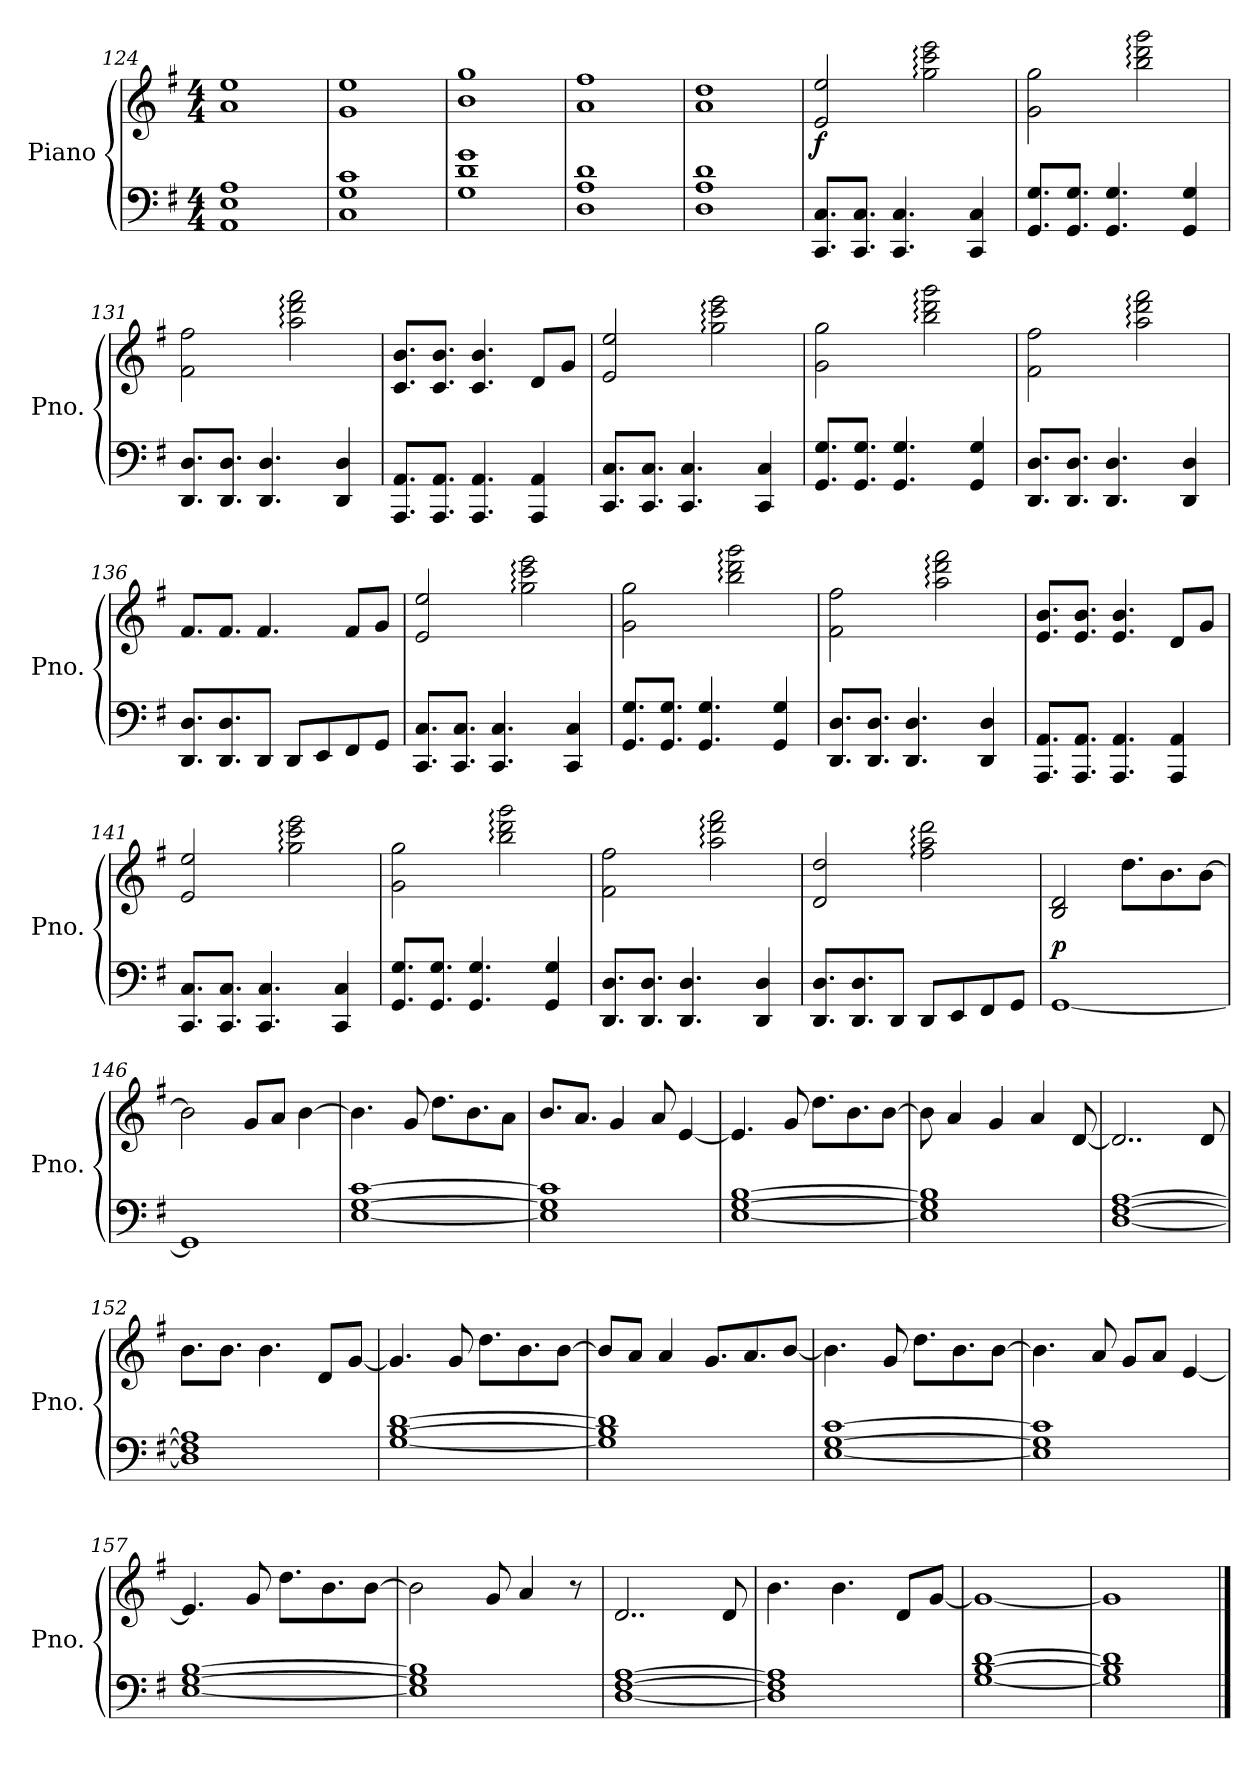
**kern	**kern	**dynam
*part1	*part1	*part1
*staff2	*staff1	*staff1/2
*I"Piano	*	*
*I'Pno.	*	*
*clefF4	*clefG2	*
*k[f#]	*k[f#]	*
*M4/4	*M4/4	*
=124	=124	=124
1AA 1E 1A	1a 1ee	.
=125	=125	=125
1C 1G 1c	1g 1ee	.
=126	=126	=126
1G 1d 1g	1b 1gg	.
=127	=127	=127
1D 1A 1d	1a 1ff#	.
=128	=128	=128
1D 1A 1d	1a 1dd	.
=129	=129	=129
!	!	!LO:DY:b
8.CC/ 8.C/L	2e/ 2ee/	f
8.CC/ 8.C/J	.	.
4.CC/ 4.C/	.	.
.	2gg\: 2ccc\: 2eee\:	.
4CC/ 4C/	.	.
=130	=130	=130
8.GG/ 8.G/L	2g\ 2gg\	.
8.GG/ 8.G/J	.	.
4.GG/ 4.G/	.	.
.	2bb\: 2ddd\: 2ggg\:	.
4GG/ 4G/	.	.
=131	=131	=131
8.DD/ 8.D/L	2f#\ 2ff#\	.
8.DD/ 8.D/J	.	.
4.DD/ 4.D/	.	.
.	2aa\: 2ddd\: 2fff#\:	.
4DD/ 4D/	.	.
!!LO:LB:g=z
=132	=132	=132
8.AAA/ 8.AA/L	8.c/ 8.b/L	.
8.AAA/ 8.AA/J	8.c/ 8.b/J	.
4.AAA/ 4.AA/	4.c/ 4.b/	.
4AAA/ 4AA/	8d/L	.
.	8g/J	.
=133	=133	=133
8.CC/ 8.C/L	2e/ 2ee/	.
8.CC/ 8.C/J	.	.
4.CC/ 4.C/	.	.
.	2gg\: 2ccc\: 2eee\:	.
4CC/ 4C/	.	.
=134	=134	=134
8.GG/ 8.G/L	2g\ 2gg\	.
8.GG/ 8.G/J	.	.
4.GG/ 4.G/	.	.
.	2bb\: 2ddd\: 2ggg\:	.
4GG/ 4G/	.	.
=135	=135	=135
8.DD/ 8.D/L	2f#\ 2ff#\	.
8.DD/ 8.D/J	.	.
4.DD/ 4.D/	.	.
.	2aa\: 2ddd\: 2fff#\:	.
4DD/ 4D/	.	.
=136	=136	=136
8.DD/ 8.D/L	8.f#/L	.
8.DD/ 8.D/	8.f#/J	.
8DD/J	4.f#/	.
8DD/L	.	.
8EE/	.	.
8FF#/	8f#/L	.
8GG/J	8g/J	.
=137	=137	=137
8.CC/ 8.C/L	2e/ 2ee/	.
8.CC/ 8.C/J	.	.
4.CC/ 4.C/	.	.
.	2gg\: 2ccc\: 2eee\:	.
4CC/ 4C/	.	.
!!LO:LB:g=z
=138	=138	=138
8.GG/ 8.G/L	2g\ 2gg\	.
8.GG/ 8.G/J	.	.
4.GG/ 4.G/	.	.
.	2bb\: 2ddd\: 2ggg\:	.
4GG/ 4G/	.	.
=139	=139	=139
8.DD/ 8.D/L	2f#\ 2ff#\	.
8.DD/ 8.D/J	.	.
4.DD/ 4.D/	.	.
.	2aa\: 2ddd\: 2fff#\:	.
4DD/ 4D/	.	.
=140	=140	=140
8.AAA/ 8.AA/L	8.e/ 8.b/L	.
8.AAA/ 8.AA/J	8.e/ 8.b/J	.
4.AAA/ 4.AA/	4.e/ 4.b/	.
4AAA/ 4AA/	8d/L	.
.	8g/J	.
=141	=141	=141
8.CC/ 8.C/L	2e/ 2ee/	.
8.CC/ 8.C/J	.	.
4.CC/ 4.C/	.	.
.	2gg\: 2ccc\: 2eee\:	.
4CC/ 4C/	.	.
=142	=142	=142
8.GG/ 8.G/L	2g\ 2gg\	.
8.GG/ 8.G/J	.	.
4.GG/ 4.G/	.	.
.	2bb\: 2ddd\: 2ggg\:	.
4GG/ 4G/	.	.
=143	=143	=143
8.DD/ 8.D/L	2f#\ 2ff#\	.
8.DD/ 8.D/J	.	.
4.DD/ 4.D/	.	.
.	2aa\: 2ddd\: 2fff#\:	.
4DD/ 4D/	.	.
!!LO:LB:g=z
=144	=144	=144
8.DD/ 8.D/L	2d/ 2dd/	.
8.DD/ 8.D/	.	.
8DD/J	.	.
8DD/L	2ff#\: 2aa\: 2ddd\:	.
8EE/	.	.
8FF#/	.	.
8GG/J	.	.
=145	=145	=145
!	!	!LO:DY:a=2
[1GG	2B/ 2d/	p
.	8.dd\L	.
.	8.b\	.
.	[8b\J	.
=146	=146	=146
1GG]	2b\]	.
.	8g/L	.
.	8a/J	.
.	[4b\	.
=147	=147	=147
[1E [1G [1c	4.b\]	.
.	8g/	.
.	8.dd\L	.
.	8.b\	.
.	8a\J	.
=148	=148	=148
1E] 1G] 1c]	8.b/L	.
.	8.a/J	.
.	4g/	.
.	8a/	.
.	[4e/	.
=149	=149	=149
[1E [1G [1B	4.e/]	.
.	8g/	.
.	8.dd\L	.
.	8.b\	.
.	[8b\J	.
!!LO:LB:g=z
=150	=150	=150
1E] 1G] 1B]	8b\]	.
.	4a/	.
.	4g/	.
.	4a/	.
.	[8d/	.
=151	=151	=151
[1D [1F# [1A	2..d/]	.
.	8d/	.
=152	=152	=152
1D] 1F#] 1A]	8.b\L	.
.	8.b\J	.
.	4.b\	.
.	8d/L	.
.	[8g/J	.
=153	=153	=153
[1G [1B [1d	4.g/]	.
.	8g/	.
.	8.dd\L	.
.	8.b\	.
.	[8b\J	.
=154	=154	=154
1G] 1B] 1d]	8b/L]	.
.	8a/J	.
.	4a/	.
.	8.g/L	.
.	8.a/	.
.	[8b/J	.
=155	=155	=155
[1E [1G [1c	4.b\]	.
.	8g/	.
.	8.dd\L	.
.	8.b\	.
.	[8b\J	.
!!LO:PB:g=z
=156	=156	=156
1E] 1G] 1c]	4.b\]	.
.	8a/	.
.	8g/L	.
.	8a/J	.
.	[4e/	.
=157	=157	=157
[1E [1G [1B	4.e/]	.
.	8g/	.
.	8.dd\L	.
.	8.b\	.
.	[8b\J	.
=158	=158	=158
1E] 1G] 1B]	2b\]	.
.	8g/	.
.	4a/	.
.	8r	.
=159	=159	=159
[1D [1F# [1A	2..d/	.
.	8d/	.
=160	=160	=160
1D] 1F#] 1A]	4.b\	.
.	4.b\	.
.	8d/L	.
.	[8g/J	.
=161	=161	=161
[1G [1B [1d	1g_	.
=162	=162	=162
1G] 1B] 1d]	1g]	.
==	==	==
*-	*-	*-
